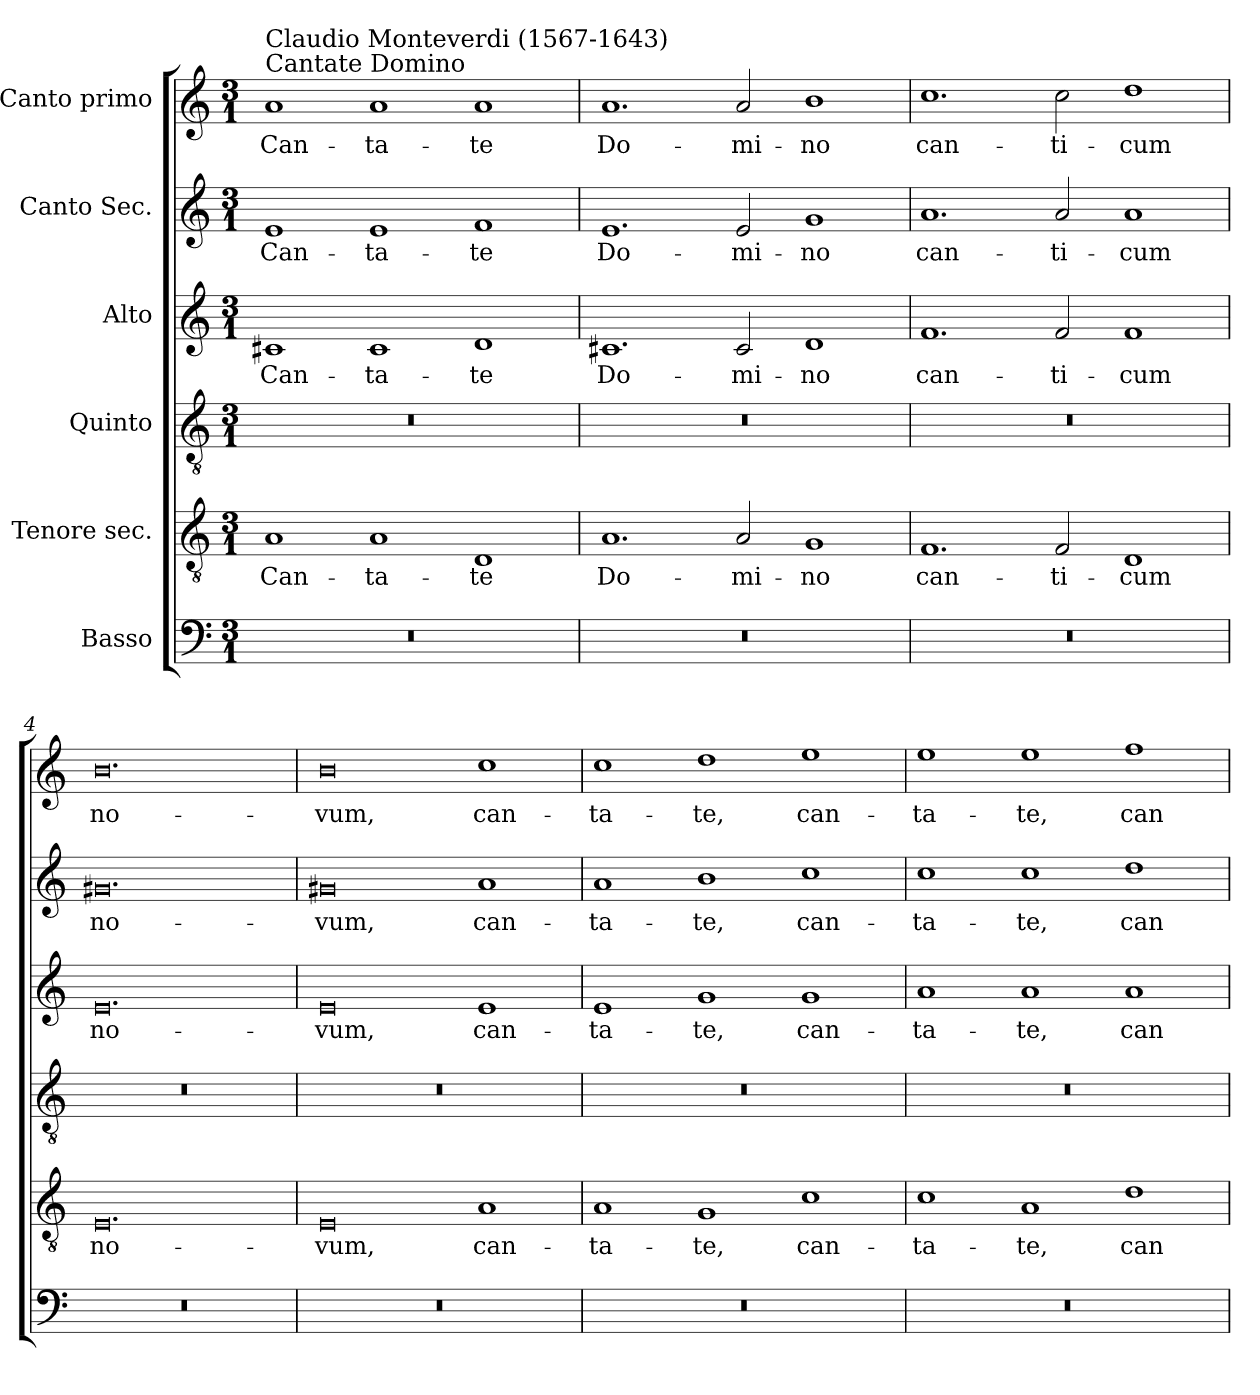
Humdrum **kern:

**kern	**kern	**text	**kern	**kern	**text	**kern	**text	**kern	**text
*part6	*part5	*part5	*part4	*part3	*part3	*part2	*part2	*part1	*part1
*staff6	*staff5	*staff5	*staff4	*staff3	*staff3	*staff2	*staff2	*staff1	*staff1
*I"Basso	*I"Tenore sec.	*	*I"Quinto	*I"Alto	*	*I"Canto Sec.	*	*I"Canto primo	*
*clefF4	*clefGv2	*	*clefGv2	*clefG2	*	*clefG2	*	*clefG2	*
*k[]	*k[]	*	*k[]	*k[]	*	*k[]	*	*k[]	*
*C:	*C:	*	*C:	*C:	*	*C:	*	*C:	*
*M3/1	*M3/1	*	*M3/1	*M3/1	*	*M3/1	*	*M3/1	*
=1	=1	=1	=1	=1	=1	=1	=1	=1	=1
!	!	!	!	!	!	!	!	!LO:TX:a:t=Cantate Domino	!
!	!	!	!	!	!	!	!	!LO:TX:a:t=Claudio Monteverdi (1567-1643)	!
!	!	!LO:LY:b	!	!	!LO:LY:b	!	!LO:LY:b	!	!LO:LY:b
0.r	1A	Can-	0.r	1c#X	Can-	1e	Can-	1a	Can-
!	!	!LO:LY:b	!	!	!LO:LY:b	!	!LO:LY:b	!	!LO:LY:b
.	1A	-ta-	.	1c#	-ta-	1e	-ta-	1a	-ta-
!	!	!LO:LY:b	!	!	!LO:LY:b	!	!LO:LY:b	!	!LO:LY:b
.	1D	-te	.	1d	-te	1f	-te	1a	-te
=2	=2	=2	=2	=2	=2	=2	=2	=2	=2
!	!	!LO:LY:b	!	!	!LO:LY:b	!	!LO:LY:b	!	!LO:LY:b
0.r	1.A	Do-	0.r	1.c#	Do-	1.e	Do-	1.a	Do-
!	!	!LO:LY:b	!	!	!LO:LY:b	!	!LO:LY:b	!	!LO:LY:b
.	2A/	-mi-	.	2c#/	-mi-	2e/	-mi-	2a/	-mi-
!	!	!LO:LY:b	!	!	!LO:LY:b	!	!LO:LY:b	!	!LO:LY:b
.	1G	-no	.	1d	-no	1g	-no	1b	-no
=3	=3	=3	=3	=3	=3	=3	=3	=3	=3
!	!	!LO:LY:b	!	!	!LO:LY:b	!	!LO:LY:b	!	!LO:LY:b
0.r	1.F	can-	0.r	1.f	can-	1.a	can-	1.cc	can-
!	!	!LO:LY:b	!	!	!LO:LY:b	!	!LO:LY:b	!	!LO:LY:b
.	2F/	-ti-	.	2f/	-ti-	2a/	-ti-	2cc\	-ti-
!	!	!LO:LY:b	!	!	!LO:LY:b	!	!LO:LY:b	!	!LO:LY:b
.	1D	-cum	.	1f	-cum	1a	-cum	1dd	-cum
=4	=4	=4	=4	=4	=4	=4	=4	=4	=4
!	!	!LO:LY:b	!	!	!LO:LY:b	!	!LO:LY:b	!	!LO:LY:b
0.r	0.E	no-	0.r	0.e	no-	0.g#X	no-	0.b	no-
=5	=5	=5	=5	=5	=5	=5	=5	=5	=5
!	!	!LO:LY:b	!	!	!LO:LY:b	!	!LO:LY:b	!	!LO:LY:b
0.r	0E	-­vum,	0.r	0e	-­vum,	0g#X	-­vum,	0b	-­vum,
!	!	!LO:LY:b	!	!	!LO:LY:b	!	!LO:LY:b	!	!LO:LY:b
.	1A	can-	.	1e	can-	1a	can-	1cc	can-
!!LO:LB:g=z
=6	=6	=6	=6	=6	=6	=6	=6	=6	=6
!	!	!LO:LY:b	!	!	!LO:LY:b	!	!LO:LY:b	!	!LO:LY:b
0.r	1A	-ta-	0.r	1e	-ta-	1a	-ta-	1cc	-ta-
!	!	!LO:LY:b	!	!	!LO:LY:b	!	!LO:LY:b	!	!LO:LY:b
.	1G	-te,	.	1g	-te,	1b	-te,	1dd	-te,
!	!	!LO:LY:b	!	!	!LO:LY:b	!	!LO:LY:b	!	!LO:LY:b
.	1c	can-	.	1g	can-	1cc	can-	1ee	can-
=7	=7	=7	=7	=7	=7	=7	=7	=7	=7
!	!	!LO:LY:b	!	!	!LO:LY:b	!	!LO:LY:b	!	!LO:LY:b
0.r	1c	-ta-	0.r	1a	-ta-	1cc	-ta-	1ee	-ta-
!	!	!LO:LY:b	!	!	!LO:LY:b	!	!LO:LY:b	!	!LO:LY:b
.	1A	-te,	.	1a	-te,	1cc	-te,	1ee	-te,
!	!	!LO:LY:b	!	!	!LO:LY:b	!	!LO:LY:b	!	!LO:LY:b
.	1d	can-	.	1a	can-	1dd	can-	1ff	can-
=	=	=	=	=	=	=	=	=	=
*-	*-	*-	*-	*-	*-	*-	*-	*-	*-
